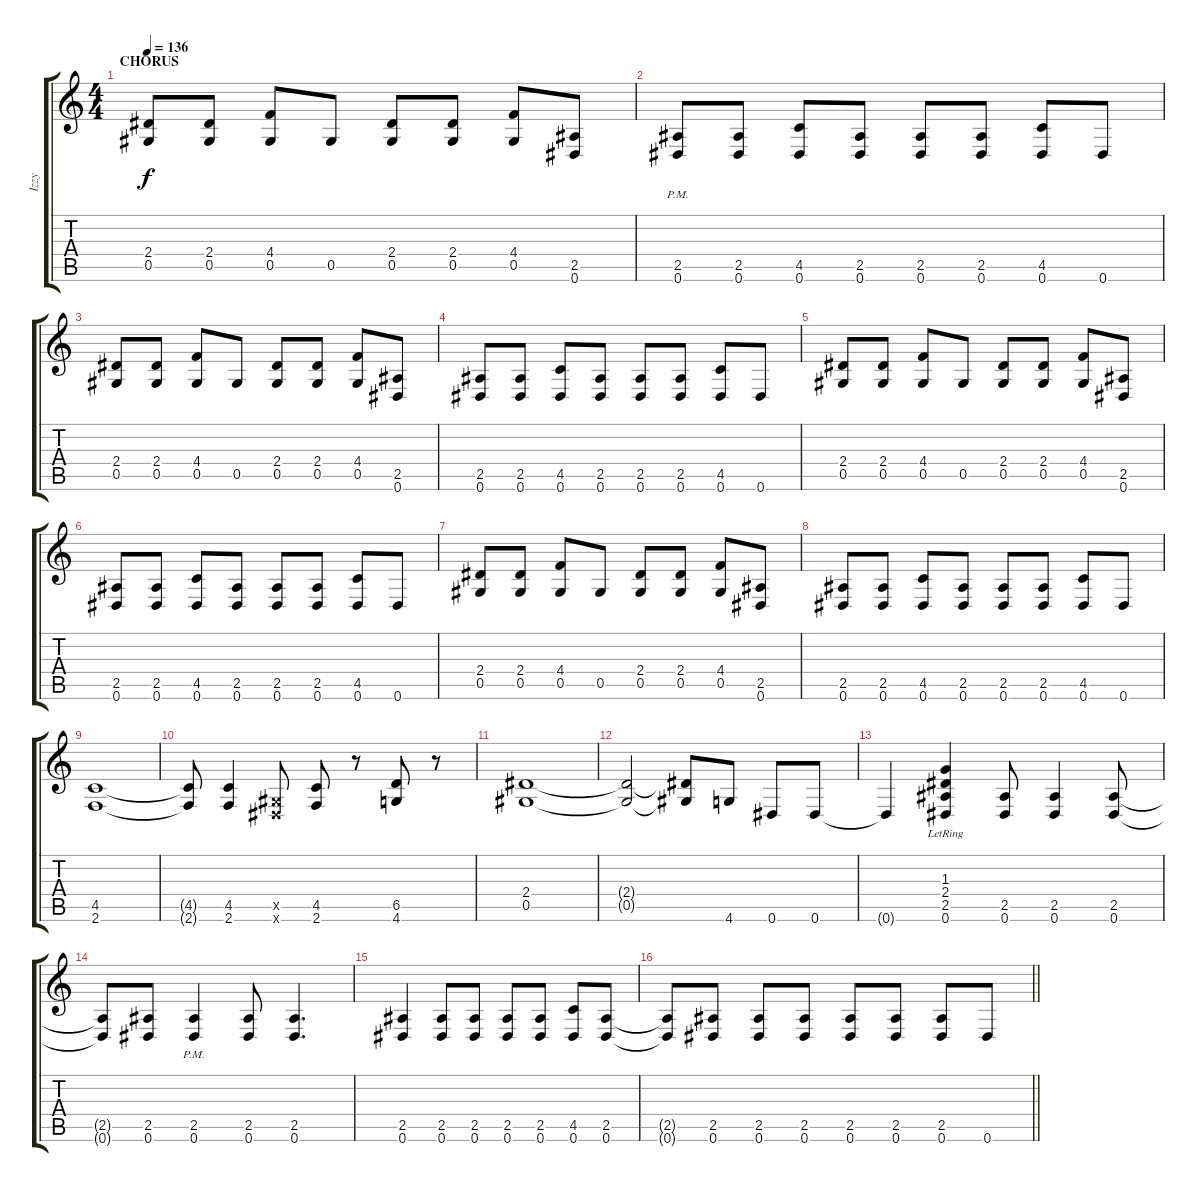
\track ("Izzy" "Izzy") {instrument overdrivenguitar}
\staff {score tabs}
\tuning (Eb4 Bb3 Gb3 Db3 Ab2 Eb2) {hide}
\ts (4 4)
\section ("" "CHORUS")
\tempo 136
\clef g2
\ks c
(2.4 0.5).8{dy f} (2.4 0.5).8 (4.4 0.5).8 0.5.8 (2.4 0.5).8 (2.4 0.5).8 (4.4 0.5).8 (2.5 0.6).8 |
(2.5{pm} 0.6{pm}).8 (2.5 0.6).8 (4.5 0.6).8 (2.5 0.6).8 (2.5 0.6).8 (2.5 0.6).8 (4.5 0.6).8 0.6.8 |
(2.4 0.5).8 (2.4 0.5).8 (4.4 0.5).8 0.5.8 (2.4 0.5).8 (2.4 0.5).8 (4.4 0.5).8 (2.5 0.6).8 |
(2.5 0.6).8 (2.5 0.6).8 (4.5 0.6).8 (2.5 0.6).8 (2.5 0.6).8 (2.5 0.6).8 (4.5 0.6).8 0.6.8 |
(2.4 0.5).8 (2.4 0.5).8 (4.4 0.5).8 0.5.8 (2.4 0.5).8 (2.4 0.5).8 (4.4 0.5).8 (2.5 0.6).8 |
(2.5 0.6).8 (2.5 0.6).8 (4.5 0.6).8 (2.5 0.6).8 (2.5 0.6).8 (2.5 0.6).8 (4.5 0.6).8 0.6.8 |
(2.4 0.5).8 (2.4 0.5).8 (4.4 0.5).8 0.5.8 (2.4 0.5).8 (2.4 0.5).8 (4.4 0.5).8 (2.5 0.6).8 |
(2.5 0.6).8 (2.5 0.6).8 (4.5 0.6).8 (2.5 0.6).8 (2.5 0.6).8 (2.5 0.6).8 (4.5 0.6).8 0.6.8 |
(4.5 2.6).1 |
(4.5{t} 2.6{t}).8 (4.5 2.6).4 (0.5{x} 0.6{x}).8 (4.5 2.6).8 r.8 (6.5 4.6).8 r.8 |
(2.4 0.5).1 |
(2.4{t} 0.5{t}).2 (2.4{t} 0.5{t}).8 4.6.8 0.6.8 0.6.8 |
0.6{t}.4 (1.3{lr} 2.4{lr} 2.5 0.6).4 (2.5 0.6).8 (2.5 0.6).4 (2.5 0.6).8 |
(2.5{t} 0.6{t}).8 (2.5 0.6).8 (2.5{pm} 0.6{pm}).4 (2.5 0.6).8 (2.5 0.6).4{d} |
(2.5 0.6).4 (2.5 0.6).8 (2.5 0.6).8 (2.5 0.6).8 (2.5 0.6).8 (4.5 0.6).8 (2.5 0.6).8 |
\barLineRight lightlight
(2.5{t} 0.6{t}).8 (2.5 0.6).8 (2.5 0.6).8 (2.5 0.6).8 (2.5 0.6).8 (2.5 0.6).8 (2.5 0.6).8 0.6.8
